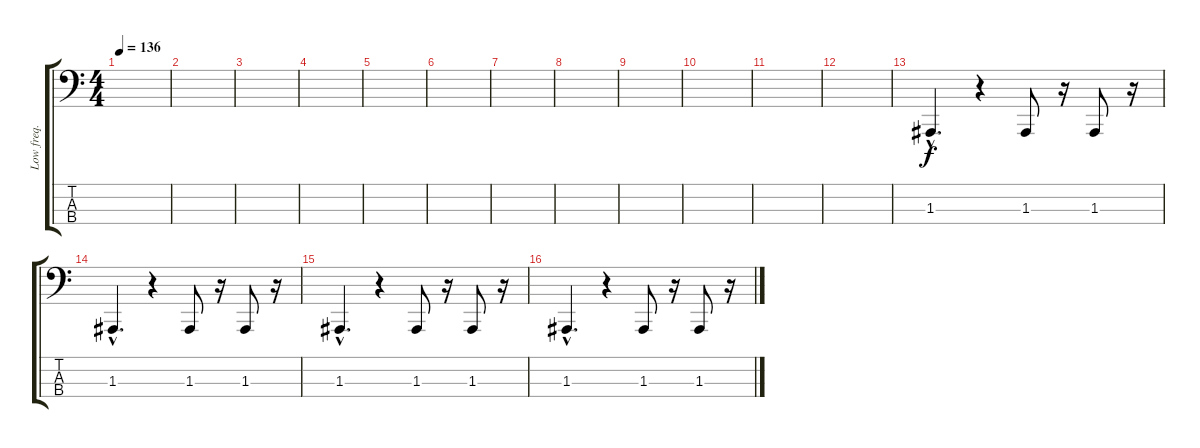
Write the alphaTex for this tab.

\track ("Low freq. Bass" "Low freq. ") {instrument ocarina}
\staff {score tabs}
\tuning (G2 D2 A1 E1) {hide}
\ts (4 4)
\tempo 136
\clef f4
\ks c
|
|
|
|
|
|
|
|
|
|
|
|
1.3{hac}.4{d} r.4 1.3.8 r.16 1.3.8 r.16 |
1.3{hac}.4{d} r.4 1.3.8 r.16 1.3.8 r.16 |
1.3{hac}.4{d} r.4 1.3.8 r.16 1.3.8 r.16 |
1.3{hac}.4{d} r.4 1.3.8 r.16 1.3.8 r.16
